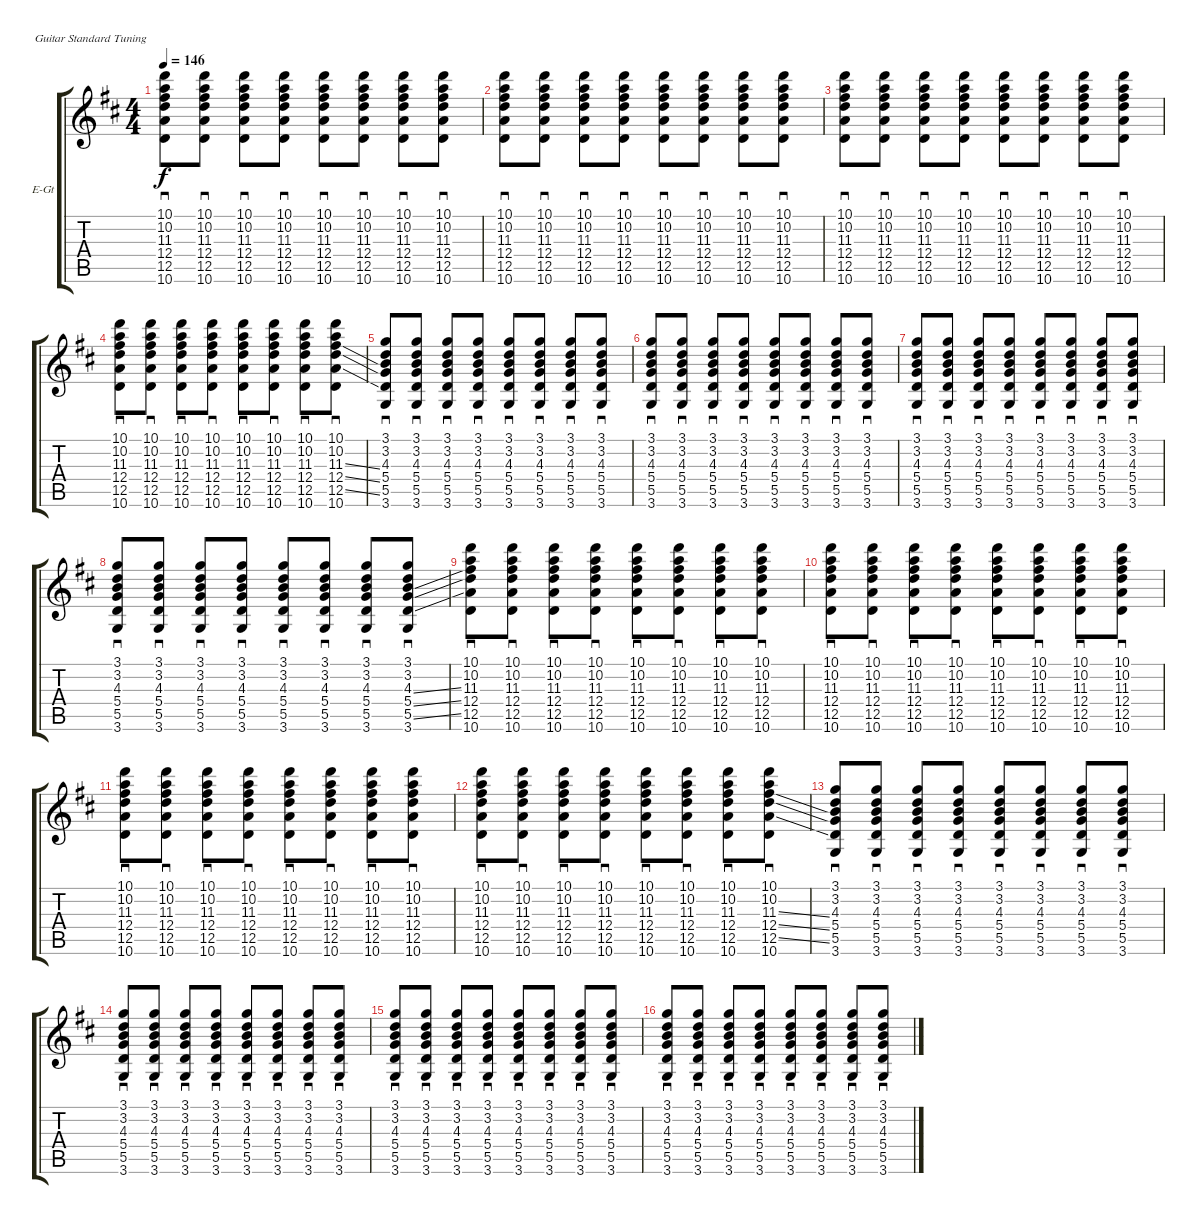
\bracketExtendMode groupsimilarinstruments
\firstSystemTrackNameOrientation horizontal
\otherSystemsTrackNameOrientation horizontal
\track ("Albert Hammond Jr." "E-Gt") {instrument electricguitarjazz}
\staff {score tabs}
\tuning (E4 B3 G3 D3 A2 E2)
\ts (4 4)
\tempo 146
\clef g2
\ks d
(10.1 10.2 11.3 12.4 12.5 10.6).8{sd dy f} (10.1 10.2 11.3 12.4 12.5 10.6).8{sd} (10.1 10.2 11.3 12.4 12.5 10.6).8{sd} (10.1 10.2 11.3 12.4 12.5 10.6).8{sd} (10.1 10.2 11.3 12.4 12.5 10.6).8{sd} (10.1 10.2 11.3 12.4 12.5 10.6).8{sd} (10.1 10.2 11.3 12.4 12.5 10.6).8{sd} (10.1 10.2 11.3 12.4 12.5 10.6).8{sd} |
(10.1 10.2 11.3 12.4 12.5 10.6).8{sd} (10.1 10.2 11.3 12.4 12.5 10.6).8{sd} (10.1 10.2 11.3 12.4 12.5 10.6).8{sd} (10.1 10.2 11.3 12.4 12.5 10.6).8{sd} (10.1 10.2 11.3 12.4 12.5 10.6).8{sd} (10.1 10.2 11.3 12.4 12.5 10.6).8{sd} (10.1 10.2 11.3 12.4 12.5 10.6).8{sd} (10.1 10.2 11.3 12.4 12.5 10.6).8{sd} |
(10.1 10.2 11.3 12.4 12.5 10.6).8{sd} (10.1 10.2 11.3 12.4 12.5 10.6).8{sd} (10.1 10.2 11.3 12.4 12.5 10.6).8{sd} (10.1 10.2 11.3 12.4 12.5 10.6).8{sd} (10.1 10.2 11.3 12.4 12.5 10.6).8{sd} (10.1 10.2 11.3 12.4 12.5 10.6).8{sd} (10.1 10.2 11.3 12.4 12.5 10.6).8{sd} (10.1 10.2 11.3 12.4 12.5 10.6).8{sd} |
(10.1 10.2 11.3 12.4 12.5 10.6).8{sd} (10.1 10.2 11.3 12.4 12.5 10.6).8{sd} (10.1 10.2 11.3 12.4 12.5 10.6).8{sd} (10.1 10.2 11.3 12.4 12.5 10.6).8{sd} (10.1 10.2 11.3 12.4 12.5 10.6).8{sd} (10.1 10.2 11.3 12.4 12.5 10.6).8{sd} (10.1 10.2 11.3 12.4 12.5 10.6).8{sd} (10.1 10.2 11.3{ss} 12.4{ss} 12.5{ss} 10.6).8{sd} |
(3.1 3.2 4.3 5.4 5.5 3.6).8{sd} (3.1 3.2 4.3 5.4 5.5 3.6).8{sd} (3.1 3.2 4.3 5.4 5.5 3.6).8{sd} (3.1 3.2 4.3 5.4 5.5 3.6).8{sd} (3.1 3.2 4.3 5.4 5.5 3.6).8{sd} (3.1 3.2 4.3 5.4 5.5 3.6).8{sd} (3.1 3.2 4.3 5.4 5.5 3.6).8{sd} (3.1 3.2 4.3 5.4 5.5 3.6).8{sd} |
(3.1 3.2 4.3 5.4 5.5 3.6).8{sd} (3.1 3.2 4.3 5.4 5.5 3.6).8{sd} (3.1 3.2 4.3 5.4 5.5 3.6).8{sd} (3.1 3.2 4.3 5.4 5.5 3.6).8{sd} (3.1 3.2 4.3 5.4 5.5 3.6).8{sd} (3.1 3.2 4.3 5.4 5.5 3.6).8{sd} (3.1 3.2 4.3 5.4 5.5 3.6).8{sd} (3.1 3.2 4.3 5.4 5.5 3.6).8{sd} |
(3.1 3.2 4.3 5.4 5.5 3.6).8{sd} (3.1 3.2 4.3 5.4 5.5 3.6).8{sd} (3.1 3.2 4.3 5.4 5.5 3.6).8{sd} (3.1 3.2 4.3 5.4 5.5 3.6).8{sd} (3.1 3.2 4.3 5.4 5.5 3.6).8{sd} (3.1 3.2 4.3 5.4 5.5 3.6).8{sd} (3.1 3.2 4.3 5.4 5.5 3.6).8{sd} (3.1 3.2 4.3 5.4 5.5 3.6).8{sd} |
(3.1 3.2 4.3 5.4 5.5 3.6).8{sd} (3.1 3.2 4.3 5.4 5.5 3.6).8{sd} (3.1 3.2 4.3 5.4 5.5 3.6).8{sd} (3.1 3.2 4.3 5.4 5.5 3.6).8{sd} (3.1 3.2 4.3 5.4 5.5 3.6).8{sd} (3.1 3.2 4.3 5.4 5.5 3.6).8{sd} (3.1 3.2 4.3 5.4 5.5 3.6).8{sd} (3.1 3.2 4.3{ss} 5.4{ss} 5.5{ss} 3.6).8{sd} |
(10.1 10.2 11.3 12.4 12.5 10.6).8{sd} (10.1 10.2 11.3 12.4 12.5 10.6).8{sd} (10.1 10.2 11.3 12.4 12.5 10.6).8{sd} (10.1 10.2 11.3 12.4 12.5 10.6).8{sd} (10.1 10.2 11.3 12.4 12.5 10.6).8{sd} (10.1 10.2 11.3 12.4 12.5 10.6).8{sd} (10.1 10.2 11.3 12.4 12.5 10.6).8{sd} (10.1 10.2 11.3 12.4 12.5 10.6).8{sd} |
(10.1 10.2 11.3 12.4 12.5 10.6).8{sd} (10.1 10.2 11.3 12.4 12.5 10.6).8{sd} (10.1 10.2 11.3 12.4 12.5 10.6).8{sd} (10.1 10.2 11.3 12.4 12.5 10.6).8{sd} (10.1 10.2 11.3 12.4 12.5 10.6).8{sd} (10.1 10.2 11.3 12.4 12.5 10.6).8{sd} (10.1 10.2 11.3 12.4 12.5 10.6).8{sd} (10.1 10.2 11.3 12.4 12.5 10.6).8{sd} |
(10.1 10.2 11.3 12.4 12.5 10.6).8{sd} (10.1 10.2 11.3 12.4 12.5 10.6).8{sd} (10.1 10.2 11.3 12.4 12.5 10.6).8{sd} (10.1 10.2 11.3 12.4 12.5 10.6).8{sd} (10.1 10.2 11.3 12.4 12.5 10.6).8{sd} (10.1 10.2 11.3 12.4 12.5 10.6).8{sd} (10.1 10.2 11.3 12.4 12.5 10.6).8{sd} (10.1 10.2 11.3 12.4 12.5 10.6).8{sd} |
(10.1 10.2 11.3 12.4 12.5 10.6).8{sd} (10.1 10.2 11.3 12.4 12.5 10.6).8{sd} (10.1 10.2 11.3 12.4 12.5 10.6).8{sd} (10.1 10.2 11.3 12.4 12.5 10.6).8{sd} (10.1 10.2 11.3 12.4 12.5 10.6).8{sd} (10.1 10.2 11.3 12.4 12.5 10.6).8{sd} (10.1 10.2 11.3 12.4 12.5 10.6).8{sd} (10.1 10.2 11.3{ss} 12.4{ss} 12.5{ss} 10.6).8{sd} |
(3.1 3.2 4.3 5.4 5.5 3.6).8{sd} (3.1 3.2 4.3 5.4 5.5 3.6).8{sd} (3.1 3.2 4.3 5.4 5.5 3.6).8{sd} (3.1 3.2 4.3 5.4 5.5 3.6).8{sd} (3.1 3.2 4.3 5.4 5.5 3.6).8{sd} (3.1 3.2 4.3 5.4 5.5 3.6).8{sd} (3.1 3.2 4.3 5.4 5.5 3.6).8{sd} (3.1 3.2 4.3 5.4 5.5 3.6).8{sd} |
(3.1 3.2 4.3 5.4 5.5 3.6).8{sd} (3.1 3.2 4.3 5.4 5.5 3.6).8{sd} (3.1 3.2 4.3 5.4 5.5 3.6).8{sd} (3.1 3.2 4.3 5.4 5.5 3.6).8{sd} (3.1 3.2 4.3 5.4 5.5 3.6).8{sd} (3.1 3.2 4.3 5.4 5.5 3.6).8{sd} (3.1 3.2 4.3 5.4 5.5 3.6).8{sd} (3.1 3.2 4.3 5.4 5.5 3.6).8{sd} |
(3.1 3.2 4.3 5.4 5.5 3.6).8{sd} (3.1 3.2 4.3 5.4 5.5 3.6).8{sd} (3.1 3.2 4.3 5.4 5.5 3.6).8{sd} (3.1 3.2 4.3 5.4 5.5 3.6).8{sd} (3.1 3.2 4.3 5.4 5.5 3.6).8{sd} (3.1 3.2 4.3 5.4 5.5 3.6).8{sd} (3.1 3.2 4.3 5.4 5.5 3.6).8{sd} (3.1 3.2 4.3 5.4 5.5 3.6).8{sd} |
(3.1 3.2 4.3 5.4 5.5 3.6).8{sd} (3.1 3.2 4.3 5.4 5.5 3.6).8{sd} (3.1 3.2 4.3 5.4 5.5 3.6).8{sd} (3.1 3.2 4.3 5.4 5.5 3.6).8{sd} (3.1 3.2 4.3 5.4 5.5 3.6).8{sd} (3.1 3.2 4.3 5.4 5.5 3.6).8{sd} (3.1 3.2 4.3 5.4 5.5 3.6).8{sd} (3.1 3.2 4.3 5.4 5.5 3.6).8{sd}
